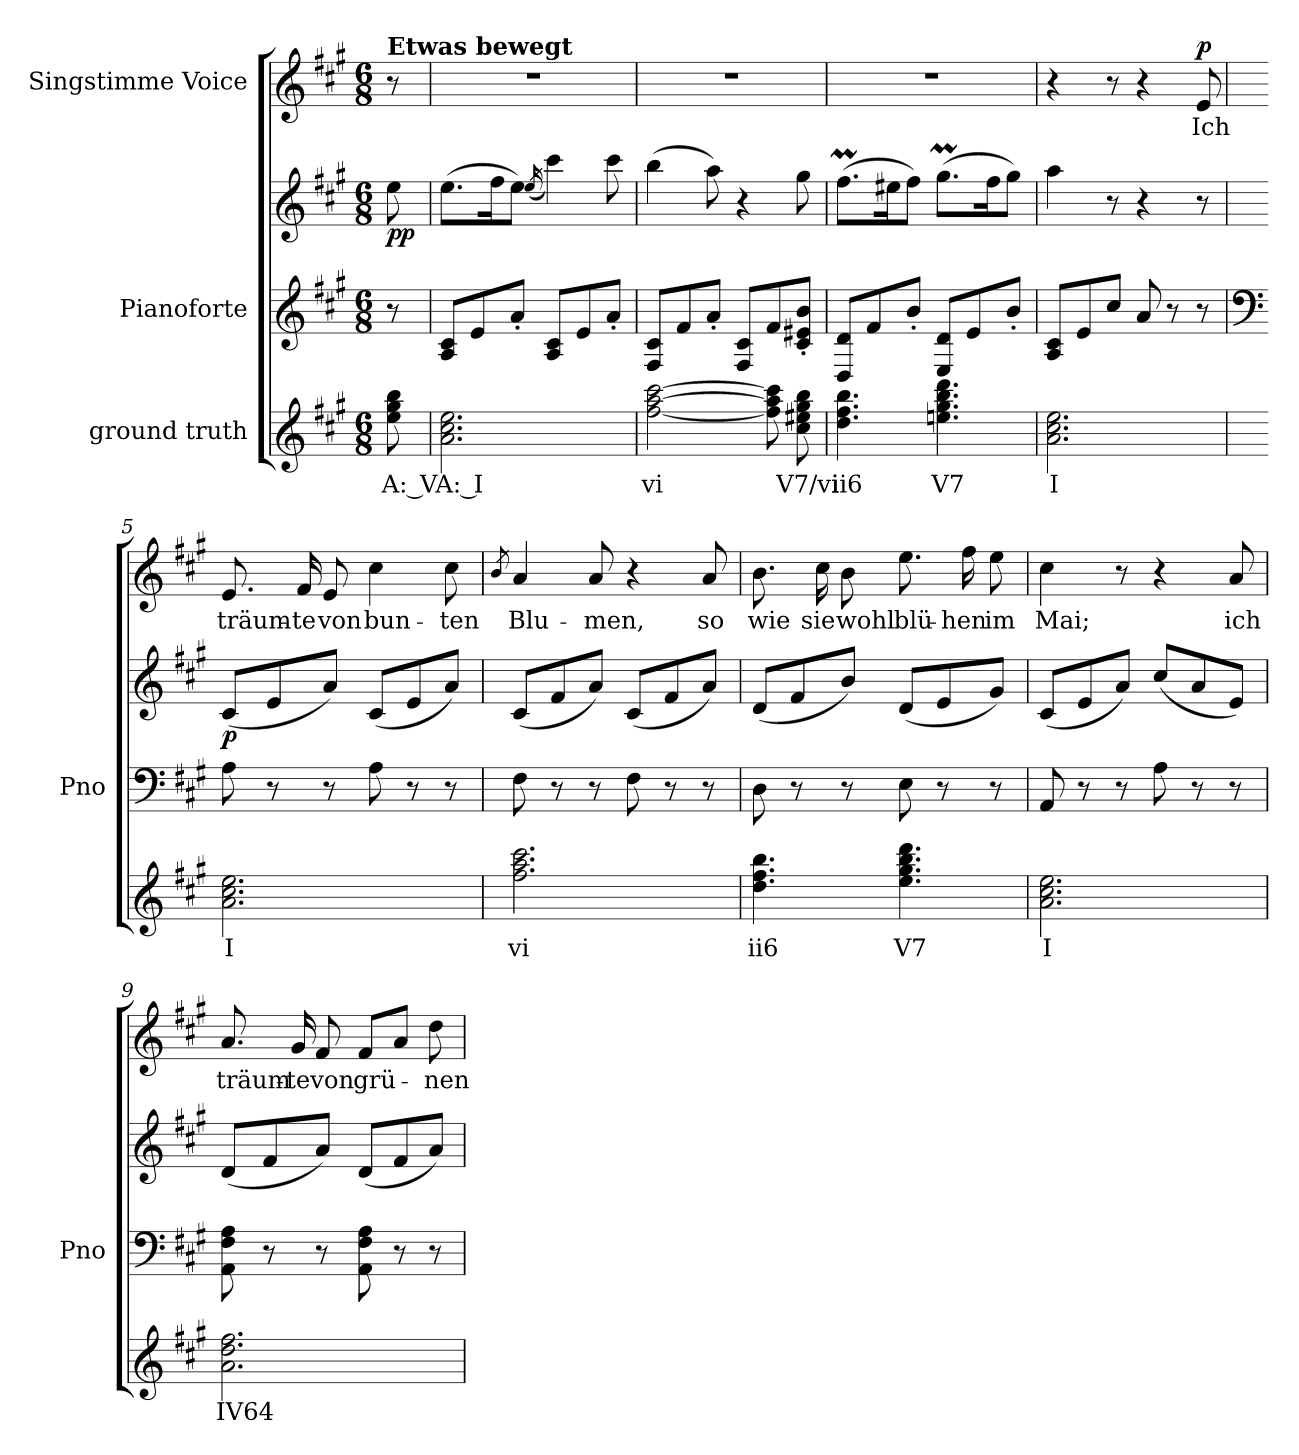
**kern	**text	**kern	**kern	**dynam	**kern	**text	**dynam
*part3	*part3	*part2	*part2	*part2	*part1	*part1	*part1
*staff4	*staff4	*staff3	*staff2	*staff2/3	*staff1	*staff1	*staff1
*I"ground truth	*	*I"Pianoforte	*	*	*I"Singstimme Voice	*	*
*	*	*I'Pno	*	*	*	*	*
*	*	*clefG2	*clefG2	*	*clefG2	*	*
*k[f#c#g#]	*	*k[f#c#g#]	*k[f#c#g#]	*	*k[f#c#g#]	*	*
*M6/8	*	*M6/8	*M6/8	*	*M6/8	*	*
*MM60	*	*MM60	*MM60	*	*MM60	*	*
=	=	=	=	=	=	=	=
!	!	!	!	!	!LO:TX:B:t=Etwas bewegt	!	!
!	!	!	!	!LO:DY:b	!	!	!
8ee 8gg# 8bb	A: V	8r	8ee\	pp	8r	.	.
=1	=1	=1	=1	=1	=1	=1	=1
2.a 2.cc# 2.ee	A: I	8A/ 8c#/L	(>8.ee\L	.	2.r	.	.
.	.	8e/	.	.	.	.	.
.	.	.	16ff#\K	.	.	.	.
.	.	8a'/J	8ee\J)	.	.	.	.
.	.	.	(>16qee/	.	.	.	.
.	.	8A/ 8c#/L	4ccc#\)	.	.	.	.
.	.	8e/	.	.	.	.	.
.	.	8a'/J	8ccc#\	.	.	.	.
=2	=2	=2	=2	=2	=2	=2	=2
[2ff# [2aa [2ccc#	vi	8F#/ 8c#/L	(>4bb\	.	2.r	.	.
.	.	8f#/	.	.	.	.	.
.	.	8a'/J	8aa\)	.	.	.	.
.	.	8F#/ 8c#/L	4r	.	.	.	.
8ff#] 8aa] 8ccc#]	.	8f#/	.	.	.	.	.
8cc# 8ee#X 8gg# 8bb	V7/vi	8c#/' 8e#X/' 8b/'J	8gg#\	.	.	.	.
=3	=3	=3	=3	=3	=3	=3	=3
4.dd 4.ff# 4.bb	ii6	8D/ 8d/L	(>8.ff#M\L	.	2.r	.	.
.	.	8f#/	.	.	.	.	.
.	.	.	16ee#X\K	.	.	.	.
.	.	8b'/J	8ff#\J)	.	.	.	.
4.een 4.gg# 4.bb 4.ddd	V7	8E/ 8d/L	(>8.gg#m\L	.	.	.	.
.	.	8e/	.	.	.	.	.
.	.	.	16ff#\K	.	.	.	.
.	.	8b'/J	8gg#\J)	.	.	.	.
=4	=4	=4	=4	=4	=4	=4	=4
2.a 2.cc# 2.ee	I	8A/ 8c#/L	4aa\	.	4r	.	.
.	.	8e/	.	.	.	.	.
.	.	8cc#/J	8r	.	8r	.	.
.	.	8a/	4r	.	4r	.	.
.	.	8r	.	.	.	.	.
!	!	!	!	!	!	!LO:LY:b	!LO:DY:a
.	.	8r	8r	.	8e/	Ich	p
=5	=5	=5	=5	=5	=5	=5	=5
*	*	*clefF4	*	*	*	*	*
!	!	!	!	!LO:DY:b	!	!LO:LY:b	!
2.a 2.cc# 2.ee	I	8A\	(<8c#/L	p	8.e/	träum-	.
.	.	8r	8e/	.	.	.	.
!	!	!	!	!	!	!LO:LY:b	!
.	.	.	.	.	16f#/	-te	.
!	!	!	!	!	!	!LO:LY:b	!
.	.	8r	8a/J)	.	8e/	von	.
!	!	!	!	!	!	!LO:LY:b	!
.	.	8A\	(<8c#/L	.	4cc#\	bun-	.
.	.	8r	8e/	.	.	.	.
!	!	!	!	!	!	!LO:LY:b	!
.	.	8r	8a/J)	.	8cc#\	-ten	.
=6	=6	=6	=6	=6	=6	=6	=6
.	.	.	.	.	8qb/	.	.
!	!	!	!	!	!	!LO:LY:b	!
2.ff# 2.aa 2.ccc#	vi	8F#\	(<8c#/L	.	4a/	Blu-	.
.	.	8r	8f#/	.	.	.	.
!	!	!	!	!	!	!LO:LY:b	!
.	.	8r	8a/J)	.	8a/	-men,	.
.	.	8F#\	(<8c#/L	.	4r	.	.
.	.	8r	8f#/	.	.	.	.
!	!	!	!	!	!	!LO:LY:b	!
.	.	8r	8a/J)	.	8a/	so	.
=7	=7	=7	=7	=7	=7	=7	=7
!	!	!	!	!	!	!LO:LY:b	!
4.dd 4.ff# 4.bb	ii6	8D\	(<8d/L	.	8.b\	wie	.
.	.	8r	8f#/	.	.	.	.
!	!	!	!	!	!	!LO:LY:b	!
.	.	.	.	.	16cc#\	sie	.
!	!	!	!	!	!	!LO:LY:b	!
.	.	8r	8b/J)	.	8b\	wohl	.
!	!	!	!	!	!	!LO:LY:b	!
4.ee 4.gg# 4.bb 4.ddd	V7	8E\	(<8d/L	.	8.ee\	blü-	.
.	.	8r	8e/	.	.	.	.
!	!	!	!	!	!	!LO:LY:b	!
.	.	.	.	.	16ff#\	-hen	.
!	!	!	!	!	!	!LO:LY:b	!
.	.	8r	8g#/J)	.	8ee\	im	.
=8	=8	=8	=8	=8	=8	=8	=8
!	!	!	!	!	!	!LO:LY:b	!
2.a 2.cc# 2.ee	I	8AA/	(<8c#/L	.	4cc#\	Mai;	.
.	.	8r	8e/	.	.	.	.
.	.	8r	8a/J)	.	8r	.	.
.	.	8A\	(<8cc#/L	.	4r	.	.
.	.	8r	8a/	.	.	.	.
!	!	!	!	!	!	!LO:LY:b	!
.	.	8r	8e/J)	.	8a/	ich	.
=9	=9	=9	=9	=9	=9	=9	=9
!	!	!	!	!	!	!LO:LY:b	!
2.a 2.dd 2.ff#	IV64	8AA\ 8F#\ 8A\	(<8d/L	.	8.a/	träum-	.
.	.	8r	8f#/	.	.	.	.
!	!	!	!	!	!	!LO:LY:b	!
.	.	.	.	.	16g#/	-te	.
!	!	!	!	!	!	!LO:LY:b	!
.	.	8r	8a/J)	.	8f#/	von	.
!	!	!	!	!	!	!LO:LY:b	!
.	.	8AA\ 8F#\ 8A\	(<8d/L	.	8f#/L	grü-	.
.	.	8r	8f#/	.	8a/J	.	.
!	!	!	!	!	!	!LO:LY:b	!
.	.	8r	8a/J)	.	8dd\	-nen	.
=	=	=	=	=	=	=	=
*-	*-	*-	*-	*-	*-	*-	*-
